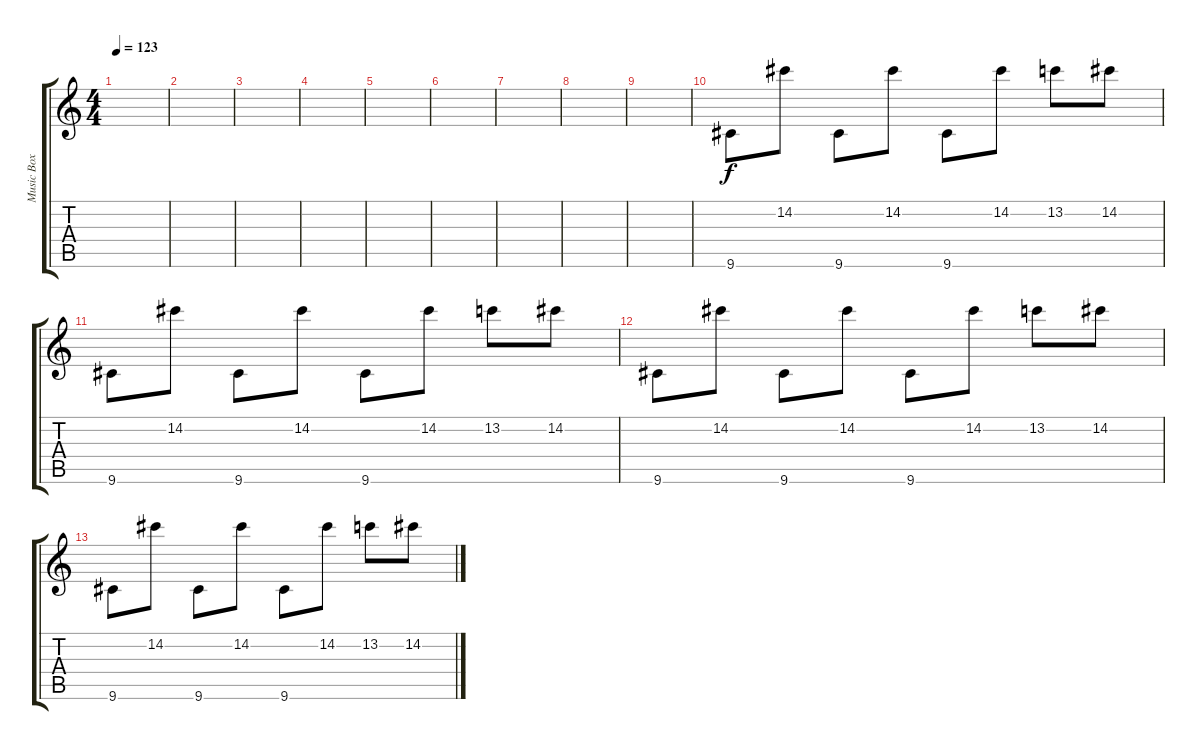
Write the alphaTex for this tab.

\track ("Music Box" "Music Box") {instrument overdrivenguitar}
\staff {score tabs}
\tuning (E4 B3 G3 D3 A2 E2) {hide}
\ts (4 4)
\tempo 123
\clef g2
\ks c
|
|
|
|
|
|
|
|
|
9.6.8 14.2.8 9.6.8 14.2.8 9.6.8 14.2.8 13.2.8 14.2.8 |
9.6.8 14.2.8 9.6.8 14.2.8 9.6.8 14.2.8 13.2.8 14.2.8 |
9.6.8 14.2.8 9.6.8 14.2.8 9.6.8 14.2.8 13.2.8 14.2.8 |
9.6.8 14.2.8 9.6.8 14.2.8 9.6.8 14.2.8 13.2.8 14.2.8
